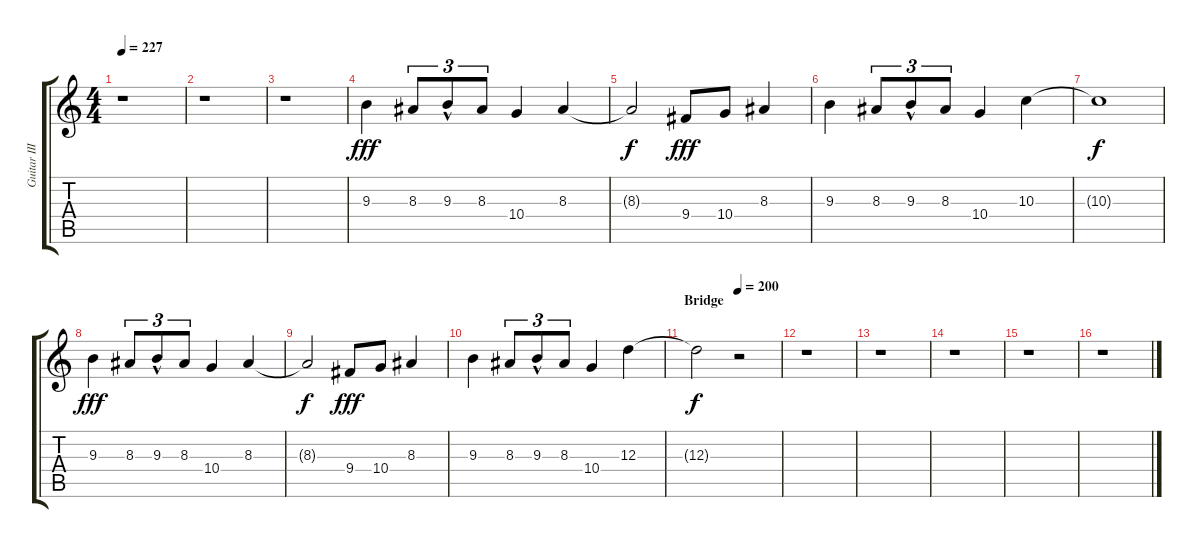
\track ("Guitar III" "Guitar III") {instrument distortionguitar}
\staff {score tabs}
\tuning (B3 Gb3 D3 A2 E2 B1) {hide}
\ts (4 4)
\tempo 227
\clef g2
\ks c
r.1{dy f} |
r.1 |
r.1 |
9.3.4{dy fff} 8.3.8{tu (3 2)} 9.3{hac}.8{tu (3 2)} 8.3.8{tu (3 2)} 10.4.4 8.3.4 |
8.3{t}.2{dy f} 9.4.8{dy fff} 10.4.8 8.3.4 |
9.3.4 8.3.8{tu (3 2)} 9.3{hac}.8{tu (3 2)} 8.3.8{tu (3 2)} 10.4.4 10.3.4 |
10.3{t}.1{dy f} |
9.3.4{dy fff} 8.3.8{tu (3 2)} 9.3{hac}.8{tu (3 2)} 8.3.8{tu (3 2)} 10.4.4 8.3.4 |
8.3{t}.2{dy f} 9.4.8{dy fff} 10.4.8 8.3.4 |
9.3.4 8.3.8{tu (3 2)} 9.3{hac}.8{tu (3 2)} 8.3.8{tu (3 2)} 10.4.4 12.3.4 |
\section ("" "Bridge")
\tempo (200 0.5)
12.3{t}.2{dy f} r.2 |
r.1 |
r.1 |
r.1 |
r.1 |
r.1
